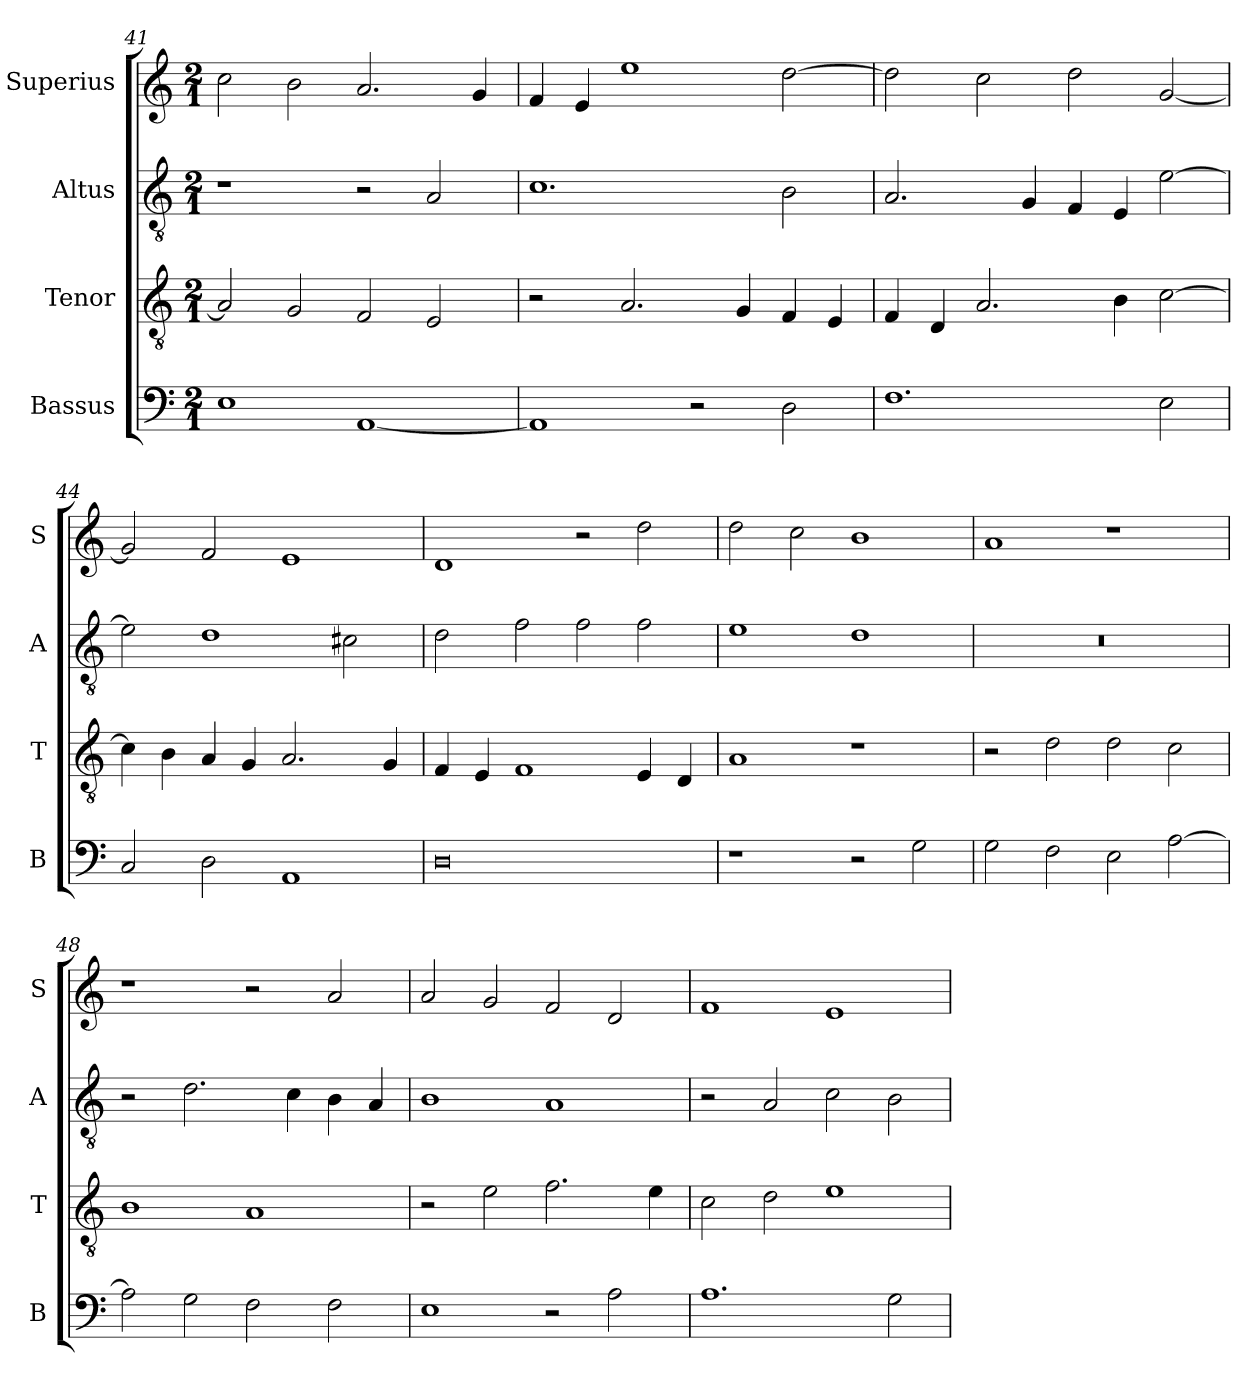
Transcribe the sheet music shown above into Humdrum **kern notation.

**kern	**kern	**kern	**kern
*part4	*part3	*part2	*part1
*staff4	*staff3	*staff2	*staff1
*I"Bassus	*I"Tenor	*I"Altus	*I"Superius
*I'B	*I'T	*I'A	*I'S
*clefF4	*clefGv2	*clefGv2	*clefG2
*k[]	*k[]	*k[]	*k[]
*C:	*C:	*C:	*C:
*M2/1	*M2/1	*M2/1	*M2/1
=41	=41	=41	=41
1E	2A]	1r	2cc
.	2G	.	2b
[1AA	2F	2r	2.a
.	2E	2A	.
.	.	.	4g
=42	=42	=42	=42
1AA]	2r	1.c	4f
.	.	.	4e
.	2.A	.	1ee
2r	.	.	.
.	4G	.	.
2D	4F	2B	[2dd
.	4E	.	.
=43	=43	=43	=43
1.F	4F	2.A	2dd]
.	4D	.	.
.	2.A	.	2cc
.	.	4G	.
.	.	4F	2dd
.	4B	4E	.
2E	[2c	[2e	[2g
=44	=44	=44	=44
2C	4c]	2e]	2g]
.	4B	.	.
2D	4A	1d	2f
.	4G	.	.
1AA	2.A	.	1e
.	.	2c#X	.
.	4G	.	.
=45	=45	=45	=45
0D	4F	2d	1d
.	4E	.	.
.	1F	2f	.
.	.	2f	2r
.	4E	2f	2dd
.	4D	.	.
=46	=46	=46	=46
1r	1A	1e	2dd
.	.	.	2cc
2r	1r	1d	1b
2G	.	.	.
=47	=47	=47	=47
2G	2r	0r	1a
2F	2d	.	.
2E	2d	.	1r
[2A	2c	.	.
=48	=48	=48	=48
2A]	1B	2r	1r
2G	.	2.d	.
2F	1A	.	2r
.	.	4c	.
2F	.	4B	2a
.	.	4A	.
=49	=49	=49	=49
1E	2r	1B	2a
.	2e	.	2g
2r	2.f	1A	2f
2A	.	.	2d
.	4e	.	.
=50	=50	=50	=50
1.A	2c	2r	1f
.	2d	2A	.
.	1e	2c	1e
2G	.	2B	.
=	=	=	=
*-	*-	*-	*-
